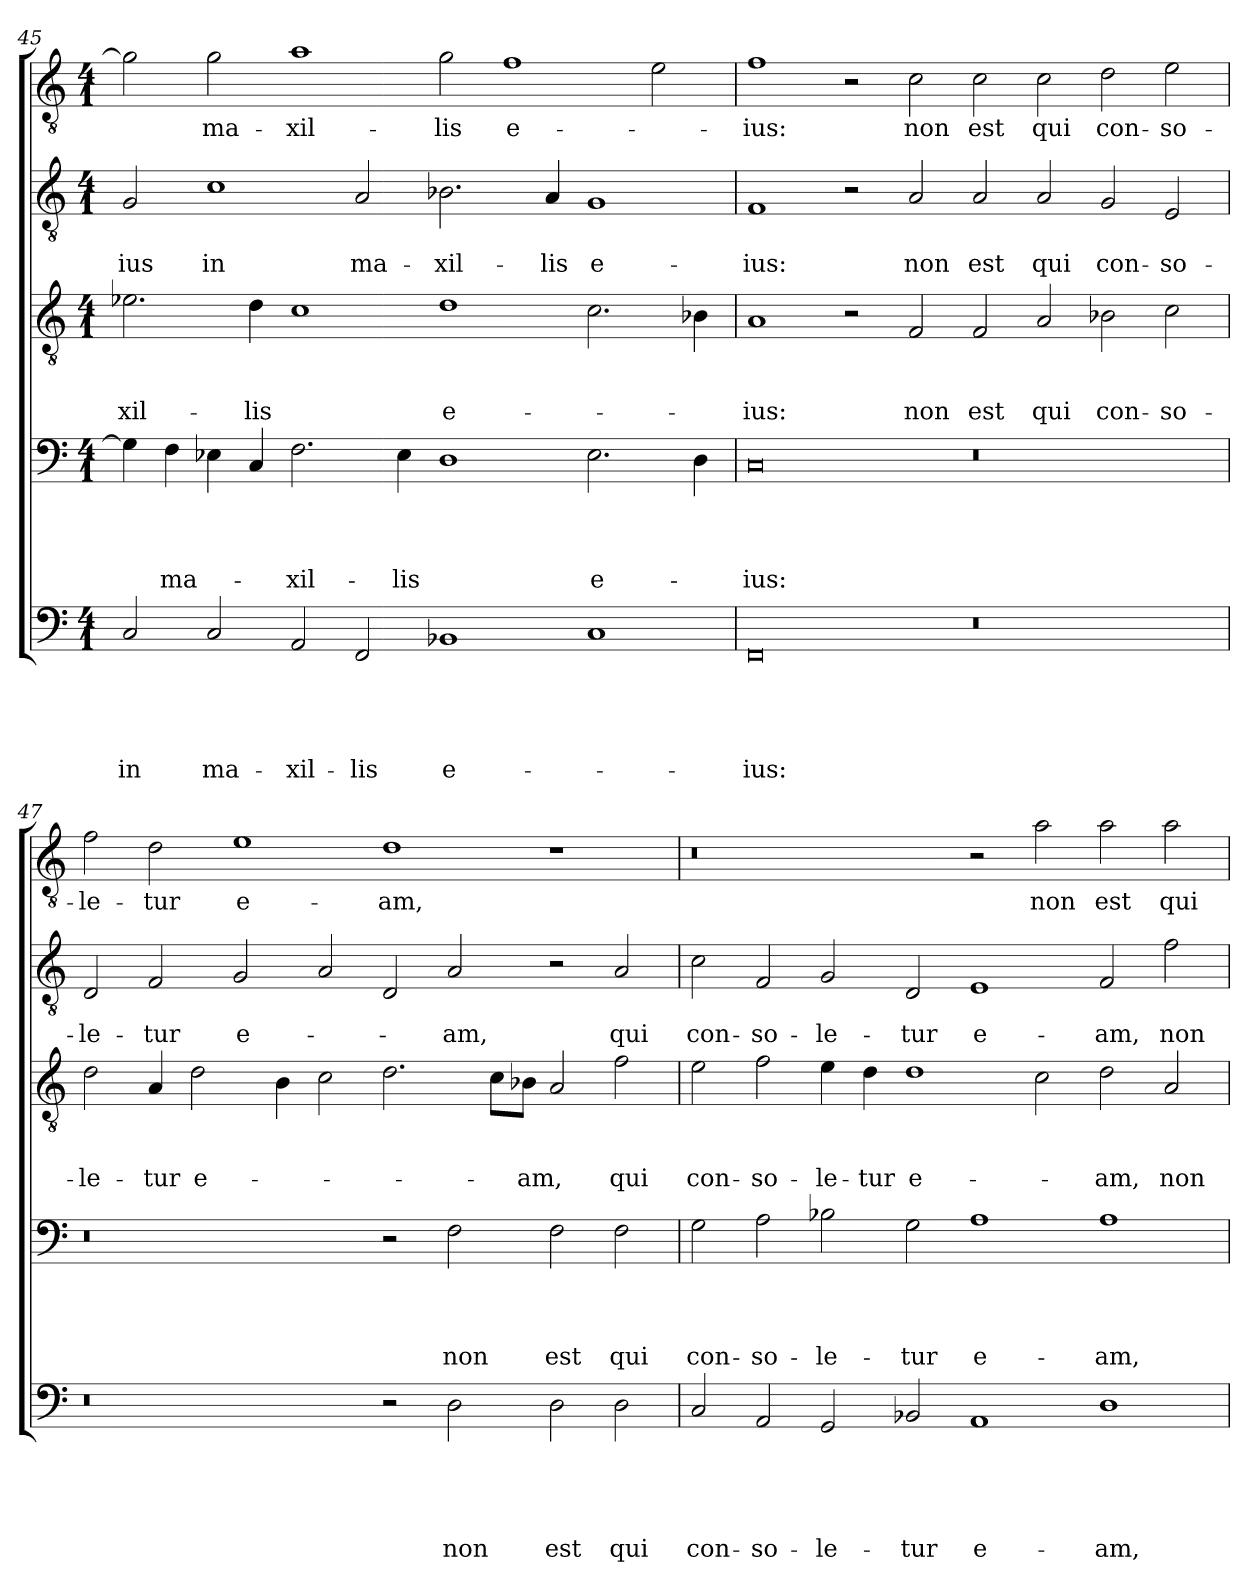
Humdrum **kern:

**kern	**text	**text	**text	**text	**text	**kern	**text	**text	**text	**text	**kern	**text	**text	**text	**kern	**text	**text	**kern	**text
*part5	*part5	*part5	*part5	*part5	*part5	*part4	*part4	*part4	*part4	*part4	*part3	*part3	*part3	*part3	*part2	*part2	*part2	*part1	*part1
*staff5	*staff5	*staff5	*staff5	*staff5	*staff5	*staff4	*staff4	*staff4	*staff4	*staff4	*staff3	*staff3	*staff3	*staff3	*staff2	*staff2	*staff2	*staff1	*staff1
!!LO:LB:g=z
*clefF4	*	*	*	*	*	*clefF4	*	*	*	*	*clefGv2	*	*	*	*clefGv2	*	*	*clefGv2	*
*k[]	*	*	*	*	*	*k[]	*	*	*	*	*k[]	*	*	*	*k[]	*	*	*k[]	*
*C:	*	*	*	*	*	*C:	*	*	*	*	*C:	*	*	*	*C:	*	*	*C:	*
*M4/1	*	*	*	*	*	*M4/1	*	*	*	*	*M4/1	*	*	*	*M4/1	*	*	*M4/1	*
=45	=45	=45	=45	=45	=45	=45	=45	=45	=45	=45	=45	=45	=45	=45	=45	=45	=45	=45	=45
!	!	!	!	!	!LO:LY:b	!	!	!	!	!	!	!	!	!LO:LY:b	!	!	!LO:LY:b	!	!
2C/	.	.	.	.	in	4G\]	.	.	.	.	2.e-X\	.	.	-xil-	2G/	.	-ius	2g\]	.
!	!	!	!	!	!	!	!	!	!	!LO:LY:b	!	!	!	!	!	!	!	!	!
.	.	.	.	.	.	4F\	.	.	.	ma-	.	.	.	.	.	.	.	.	.
!	!	!	!	!	!LO:LY:b	!	!	!	!	!	!	!	!	!	!	!	!LO:LY:b	!	!LO:LY:b
2C/	.	.	.	.	ma-	4E-X\	.	.	.	.	.	.	.	.	1c	.	in	2g\	ma-
!	!	!	!	!	!	!	!	!	!	!	!	!	!	!LO:LY:b	!	!	!	!	!
.	.	.	.	.	.	4C/	.	.	.	.	4d\	.	.	-lis	.	.	.	.	.
!	!	!	!	!	!LO:LY:b	!	!	!	!	!LO:LY:b	!	!	!	!	!	!	!	!	!LO:LY:b
2AA/	.	.	.	.	-xil-	2.F\	.	.	.	-xil-	1c	.	.	.	.	.	.	1a	-xil-
!	!	!	!	!	!LO:LY:b	!	!	!	!	!	!	!	!	!	!	!	!LO:LY:b	!	!
2FF/	.	.	.	.	-lis	.	.	.	.	.	.	.	.	.	2A/	.	ma-	.	.
!	!	!	!	!	!	!	!	!	!	!LO:LY:b	!	!	!	!	!	!	!	!	!
.	.	.	.	.	.	4E-\	.	.	.	-lis	.	.	.	.	.	.	.	.	.
!	!	!	!	!	!LO:LY:b	!	!	!	!	!	!	!	!	!LO:LY:b	!	!	!LO:LY:b	!	!LO:LY:b
1BB-X	.	.	.	.	e-	1D	.	.	.	.	1d	.	.	e-	2.B-X\	.	-xil-	2g\	-lis
!	!	!	!	!	!	!	!	!	!	!	!	!	!	!	!	!	!	!	!LO:LY:b
.	.	.	.	.	.	.	.	.	.	.	.	.	.	.	.	.	.	1f	e-
!	!	!	!	!	!	!	!	!	!	!	!	!	!	!	!	!	!LO:LY:b	!	!
.	.	.	.	.	.	.	.	.	.	.	.	.	.	.	4A/	.	-lis	.	.
!	!	!	!	!	!	!	!	!	!	!LO:LY:b	!	!	!	!	!	!	!LO:LY:b	!	!
1C	.	.	.	.	.	2.E-\	.	.	.	e-	2.c\	.	.	.	1G	.	e-	.	.
.	.	.	.	.	.	.	.	.	.	.	.	.	.	.	.	.	.	2e\	.
.	.	.	.	.	.	4D\	.	.	.	.	4B-X\	.	.	.	.	.	.	.	.
=46	=46	=46	=46	=46	=46	=46	=46	=46	=46	=46	=46	=46	=46	=46	=46	=46	=46	=46	=46
!	!	!	!	!	!LO:LY:b	!	!	!	!	!LO:LY:b	!	!	!	!LO:LY:b	!	!	!LO:LY:b	!	!LO:LY:b
0FF	.	.	.	.	-ius:	0C	.	.	.	-ius:	1A	.	.	-ius:	1F	.	-ius:	1f	-ius:
.	.	.	.	.	.	.	.	.	.	.	2r	.	.	.	2r	.	.	2r	.
!	!	!	!	!	!	!	!	!	!	!	!	!	!	!LO:LY:b	!	!	!LO:LY:b	!	!LO:LY:b
.	.	.	.	.	.	.	.	.	.	.	2F/	.	.	non	2A/	.	non	2c\	non
!	!	!	!	!	!	!	!	!	!	!	!	!	!	!LO:LY:b	!	!	!LO:LY:b	!	!LO:LY:b
0r	.	.	.	.	.	0r	.	.	.	.	2F/	.	.	est	2A/	.	est	2c\	est
!	!	!	!	!	!	!	!	!	!	!	!	!	!	!LO:LY:b	!	!	!LO:LY:b	!	!LO:LY:b
.	.	.	.	.	.	.	.	.	.	.	2A/	.	.	qui	2A/	.	qui	2c\	qui
!	!	!	!	!	!	!	!	!	!	!	!	!	!	!LO:LY:b	!	!	!LO:LY:b	!	!LO:LY:b
.	.	.	.	.	.	.	.	.	.	.	2B-X\	.	.	con-	2G/	.	con-	2d\	con-
!	!	!	!	!	!	!	!	!	!	!	!	!	!	!LO:LY:b	!	!	!LO:LY:b	!	!LO:LY:b
.	.	.	.	.	.	.	.	.	.	.	2c\	.	.	-so-	2E/	.	-so-	2e\	-so-
=47	=47	=47	=47	=47	=47	=47	=47	=47	=47	=47	=47	=47	=47	=47	=47	=47	=47	=47	=47
!	!	!	!	!	!	!	!	!	!	!	!	!	!	!LO:LY:b	!	!	!LO:LY:b	!	!LO:LY:b
0r	.	.	.	.	.	0r	.	.	.	.	2d\	.	.	-le-	2D/	.	-le-	2f\	-le-
!	!	!	!	!	!	!	!	!	!	!	!	!	!	!LO:LY:b	!	!	!LO:LY:b	!	!LO:LY:b
.	.	.	.	.	.	.	.	.	.	.	4A/	.	.	-tur	2F/	.	-tur	2d\	-tur
!	!	!	!	!	!	!	!	!	!	!	!	!	!	!LO:LY:b	!	!	!	!	!
.	.	.	.	.	.	.	.	.	.	.	2d\	.	.	e-	.	.	.	.	.
!	!	!	!	!	!	!	!	!	!	!	!	!	!	!	!	!	!LO:LY:b	!	!LO:LY:b
.	.	.	.	.	.	.	.	.	.	.	.	.	.	.	2G/	.	e-	1e	e-
.	.	.	.	.	.	.	.	.	.	.	4B\	.	.	.	.	.	.	.	.
.	.	.	.	.	.	.	.	.	.	.	2c\	.	.	.	2A/	.	.	.	.
!	!	!	!	!	!	!	!	!	!	!	!	!	!	!	!	!	!	!	!LO:LY:b
2r	.	.	.	.	.	2r	.	.	.	.	2.d\	.	.	.	2D/	.	.	1d	-am,
!	!	!	!	!	!LO:LY:b	!	!	!	!	!LO:LY:b	!	!	!	!	!	!	!LO:LY:b	!	!
2D\	.	.	.	.	non	2F\	.	.	.	non	.	.	.	.	2A/	.	-am,	.	.
.	.	.	.	.	.	.	.	.	.	.	8c\L	.	.	.	.	.	.	.	.
!	!	!	!	!	!	!	!	!	!	!	!	!	!	!LO:LY:b	!	!	!	!	!
.	.	.	.	.	.	.	.	.	.	.	8B-X\J	.	.	-am,	.	.	.	.	.
!	!	!	!	!	!LO:LY:b	!	!	!	!	!LO:LY:b	!	!	!	!	!	!	!	!	!
2D\	.	.	.	.	est	2F\	.	.	.	est	2A/	.	.	.	2r	.	.	1r	.
!	!	!	!	!	!LO:LY:b	!	!	!	!	!LO:LY:b	!	!	!	!LO:LY:b	!	!	!LO:LY:b	!	!
2D\	.	.	.	.	qui	2F\	.	.	.	qui	2f\	.	.	qui	2A/	.	qui	.	.
!!LO:LB:g=z
=48	=48	=48	=48	=48	=48	=48	=48	=48	=48	=48	=48	=48	=48	=48	=48	=48	=48	=48	=48
!	!	!	!	!	!LO:LY:b	!	!	!	!	!LO:LY:b	!	!	!	!LO:LY:b	!	!	!LO:LY:b	!	!
2C/	.	.	.	.	con-	2G\	.	.	.	con-	2e\	.	.	con-	2c\	.	con-	0r	.
!	!	!	!	!	!LO:LY:b	!	!	!	!	!LO:LY:b	!	!	!	!LO:LY:b	!	!	!LO:LY:b	!	!
2AA/	.	.	.	.	-so-	2A\	.	.	.	-so-	2f\	.	.	-so-	2F/	.	-so-	.	.
!	!	!	!	!	!LO:LY:b	!	!	!	!	!LO:LY:b	!	!	!	!LO:LY:b	!	!	!LO:LY:b	!	!
2GG/	.	.	.	.	-le-	2B-X\	.	.	.	-le-	4e\	.	.	-le-	2G/	.	-le-	.	.
!	!	!	!	!	!	!	!	!	!	!	!	!	!	!LO:LY:b	!	!	!	!	!
.	.	.	.	.	.	.	.	.	.	.	4d\	.	.	-tur	.	.	.	.	.
!	!	!	!	!	!LO:LY:b	!	!	!	!	!LO:LY:b	!	!	!	!LO:LY:b	!	!	!LO:LY:b	!	!
2BB-X/	.	.	.	.	-tur	2G\	.	.	.	-tur	1d	.	.	e-	2D/	.	-tur	.	.
!	!	!	!	!	!LO:LY:b	!	!	!	!	!LO:LY:b	!	!	!	!	!	!	!LO:LY:b	!	!
1AA	.	.	.	.	e-	1A	.	.	.	e-	.	.	.	.	1E	.	e-	2r	.
!	!	!	!	!	!	!	!	!	!	!	!	!	!	!	!	!	!	!	!LO:LY:b
.	.	.	.	.	.	.	.	.	.	.	2c\	.	.	.	.	.	.	2a\	non
!	!	!	!	!	!LO:LY:b	!	!	!	!	!LO:LY:b	!	!	!	!LO:LY:b	!	!	!LO:LY:b	!	!LO:LY:b
1D	.	.	.	.	-am,	1A	.	.	.	-am,	2d\	.	.	-am,	2F/	.	-am,	2a\	est
!	!	!	!	!	!	!	!	!	!	!	!	!	!	!LO:LY:b	!	!	!LO:LY:b	!	!LO:LY:b
.	.	.	.	.	.	.	.	.	.	.	2A/	.	.	non	2f\	.	non	2a\	qui
=	=	=	=	=	=	=	=	=	=	=	=	=	=	=	=	=	=	=	=
*-	*-	*-	*-	*-	*-	*-	*-	*-	*-	*-	*-	*-	*-	*-	*-	*-	*-	*-	*-
